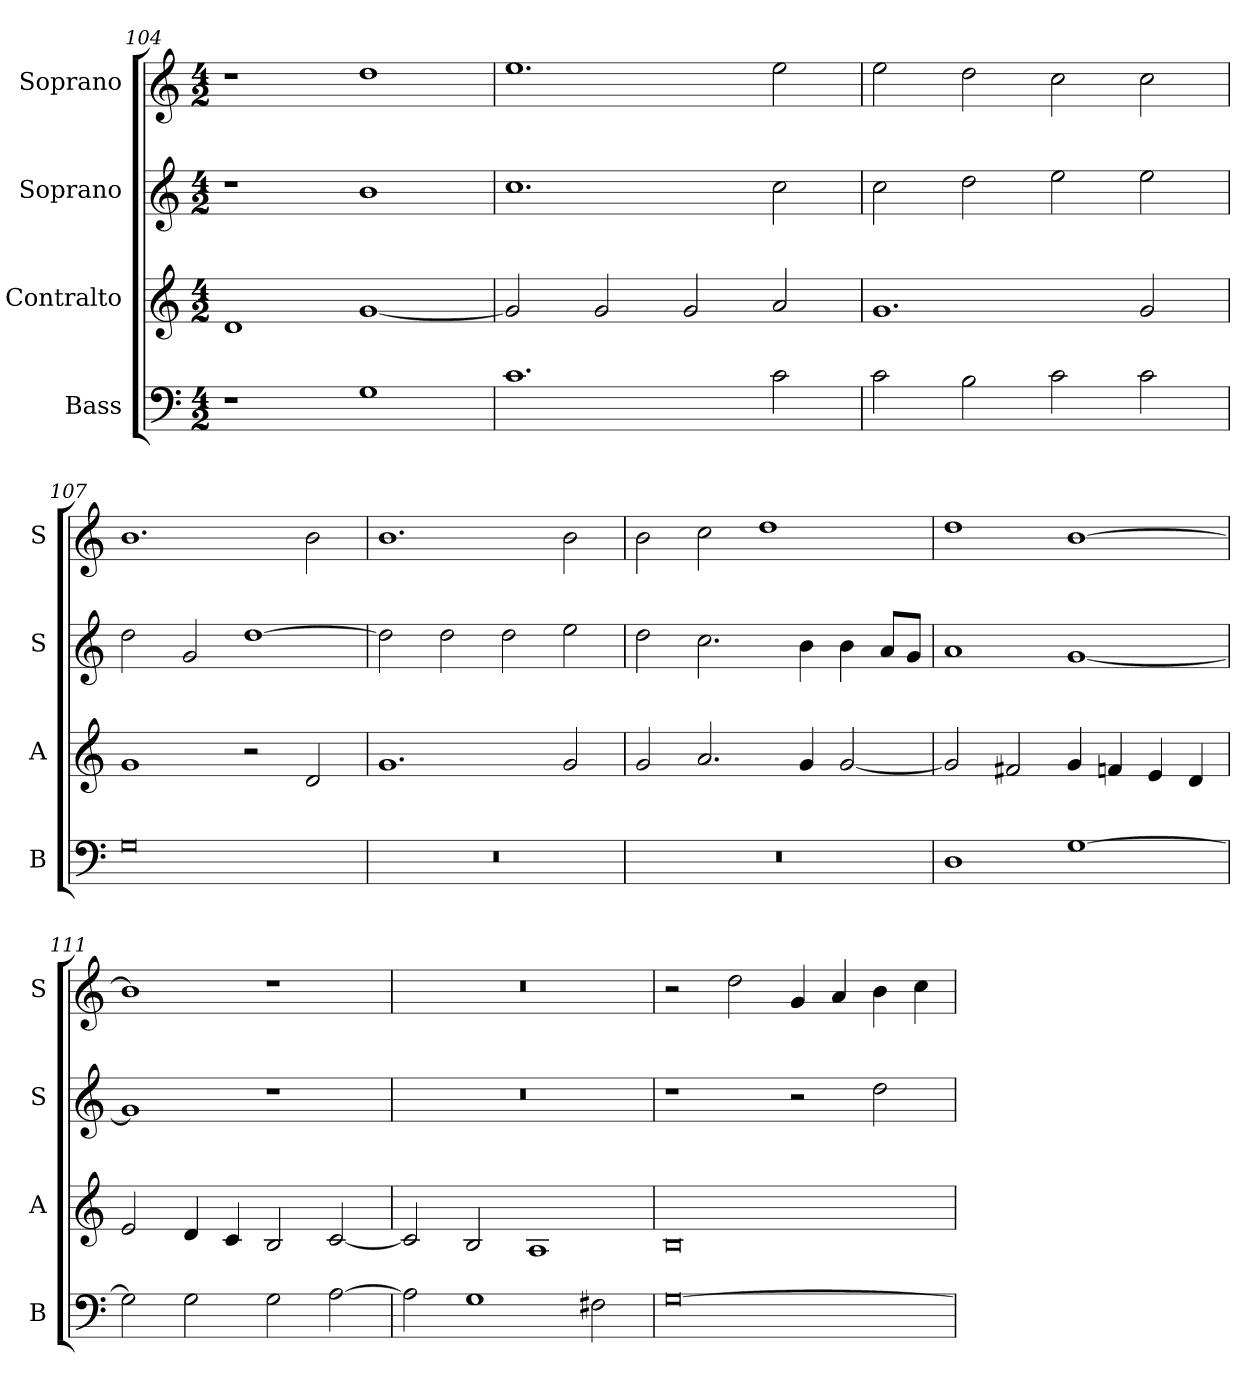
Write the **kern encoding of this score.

**kern	**kern	**kern	**kern
*part4	*part3	*part2	*part1
*staff4	*staff3	*staff2	*staff1
*I"Bass	*I"Contralto	*I"Soprano	*I"Soprano
*I'B	*I'A	*I'S	*I'S
*clefF4	*clefG2	*clefG2	*clefG2
*k[]	*k[]	*k[]	*k[]
*G:mix	*G:mix	*G:mix	*G:mix
*M4/2	*M4/2	*M4/2	*M4/2
=104	=104	=104	=104
1r	1d	1r	1r
1G	[1g	1b	1dd
=105	=105	=105	=105
1.c	2g]	1.cc	1.ee
.	2g	.	.
.	2g	.	.
2c	2a	2cc	2ee
=106	=106	=106	=106
2c	1.g	2cc	2ee
2B	.	2dd	2dd
2c	.	2ee	2cc
2c	2g	2ee	2cc
=107	=107	=107	=107
0G	1g	2dd	1.b
.	.	2g	.
.	2r	[1dd	.
.	2d	.	2b
=108	=108	=108	=108
0r	1.g	2dd]	1.b
.	.	2dd	.
.	.	2dd	.
.	2g	2ee	2b
=109	=109	=109	=109
0r	2g	2dd	2b
.	2.a	2.cc	2cc
.	.	.	1dd
.	4g	4b	.
.	[2g	4b	.
.	.	8a/L	.
.	.	8g/J	.
=110	=110	=110	=110
1D	2g]	1a	1dd
.	2f#X	.	.
[1G	4g	[1g	[1b
.	4fn	.	.
.	4e	.	.
.	4d	.	.
=111	=111	=111	=111
2G]	2e	1g]	1b]
2G	4d	.	.
.	4c	.	.
2G	2B	1r	1r
[2A	[2c	.	.
=112	=112	=112	=112
2A]	2c]	0r	0r
1G	2B	.	.
.	1A	.	.
2F#X	.	.	.
=113	=113	=113	=113
[0G	0B	1r	2r
.	.	.	2dd
.	.	2r	4g
.	.	.	4a
.	.	2dd	4b
.	.	.	4cc
=	=	=	=
*-	*-	*-	*-
